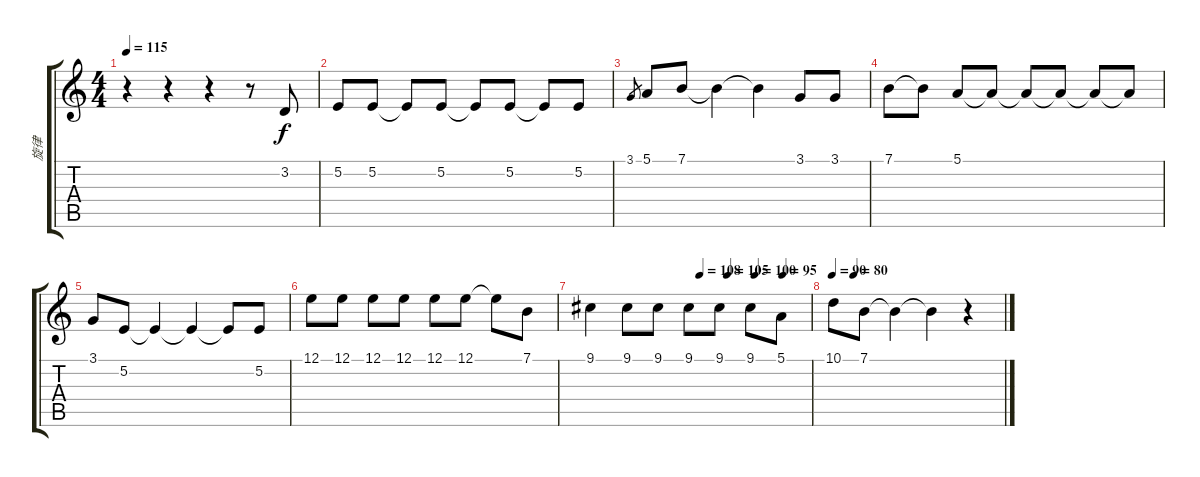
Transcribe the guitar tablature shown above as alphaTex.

\track ("旋律" "旋律") {instrument piccolo}
\staff {score tabs}
\tuning (E4 B3 G3 D3 A2 E2) {hide}
\ts (4 4)
\tempo 115
\clef g2
\ks c
r.4{dy f} r.4 r.4 r.8 3.2.8 |
5.2.8 5.2.8 5.2{t}.8 5.2.8 5.2{t}.8 5.2.8 5.2{t}.8 5.2.8 |
3.1.8{gr} 5.1.8 7.1.8 7.1{t}.4 7.1{t}.4 3.1.8 3.1.8 |
7.1.8 7.1{t}.8 5.1.8 5.1{t}.8 5.1{t}.8 5.1{t}.8 5.1{t}.8 5.1{t}.8 |
3.1.8 5.2.8 5.2{t}.4 5.2{t}.4 5.2{t}.8 5.2.8 |
12.1.8 12.1.8 12.1.8 12.1.8 12.1.8 12.1.8 12.1{t}.8 7.1.8 |
\tempo (108 0.5)
\tempo (105 0.625)
\tempo (100 0.75)
\tempo (95 0.875)
9.1.4 9.1.8 9.1.8 9.1.8 9.1.8 9.1.8 5.1.8 |
\tempo 90
\tempo (80 0.125)
10.1.8 7.1.8 7.1{t}.4 7.1{t}.4 r.4
